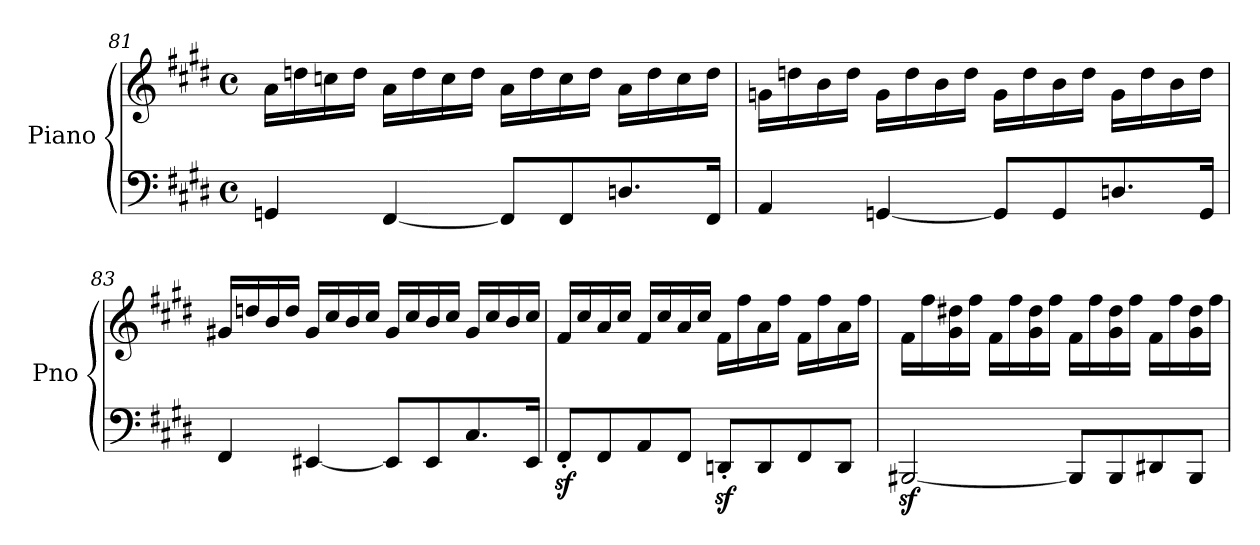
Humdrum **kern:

**kern	**kern	**dynam
*part1	*part1	*part1
*staff2	*staff1	*staff1/2
*I"Piano	*	*
*I'Pno	*	*
*clefF4	*clefG2	*
*k[f#c#g#d#]	*k[f#c#g#d#]	*
*M4/4	*M4/4	*
*met(c)	*met(c)	*
=81	=81	=81
4GGn/	16a\LL	.
.	16ddn\	.
.	16ccn\	.
.	16dd\JJ	.
[4FF#/	16a\LL	.
.	16dd\	.
.	16cc\	.
.	16dd\JJ	.
8FF#/L]	16a\LL	.
.	16dd\	.
8FF#/	16cc\	.
.	16dd\JJ	.
8.Dn/	16a\LL	.
.	16dd\	.
.	16cc\	.
16FF#/Jk	16dd\JJ	.
=82	=82	=82
4AA/	16gn\LL	.
.	16ddn\	.
.	16b\	.
.	16dd\JJ	.
!	!	!LO:DY:a=2
[4GGn/	16g\LL	other-dynamics
.	16dd\	.
.	16b\	.
.	16dd\JJ	.
8GG/L]	16g\LL	.
.	16dd\	.
8GG/	16b\	.
.	16dd\JJ	.
8.Dn/	16g\LL	.
.	16dd\	.
.	16b\	.
16GG/Jk	16dd\JJ	.
!!LO:LB:g=z
=83	=83	=83
4FF#/	16g#X/LL	.
.	16ddn/	.
.	16b/	.
.	16dd/JJ	.
[4EE#X/	16g#/LL	.
.	16cc#/	.
.	16b/	.
.	16cc#/JJ	.
8EE#/L]	16g#/LL	.
.	16cc#/	.
8EE#/	16b/	.
.	16cc#/JJ	.
8.C#/	16g#/LL	.
.	16cc#/	.
.	16b/	.
16EE#/Jk	16cc#/JJ	.
=84	=84	=84
8FF#z>'/L	16f#/LL	.
.	16cc#/	.
8FF#/	16a/	.
.	16cc#/JJ	.
8AA/	16f#/LL	.
.	16cc#/	.
8FF#/J	16a/	.
.	16cc#/JJ	.
8DDnz>'/L	16f#\LL	.
.	16ff#\	.
8DD/	16a\	.
.	16ff#\JJ	.
8FF#/	16f#\LL	.
.	16ff#\	.
8DD/J	16a\	.
.	16ff#\JJ	.
=85	=85	=85
[2BBB#Xz>/	16f#\LL	.
.	16ff#\	.
.	16g#\ 16dd#X\	.
.	16ff#\JJ	.
.	16f#\LL	.
.	16ff#\	.
.	16g#\ 16dd#\	.
.	16ff#\JJ	.
8BBB#/L]	16f#\LL	.
.	16ff#\	.
8BBB#/	16g#\ 16dd#\	.
.	16ff#\JJ	.
8DD#X/	16f#\LL	.
.	16ff#\	.
8BBB#/J	16g#\ 16dd#\	.
.	16ff#\JJ	.
=	=	=
*-	*-	*-
